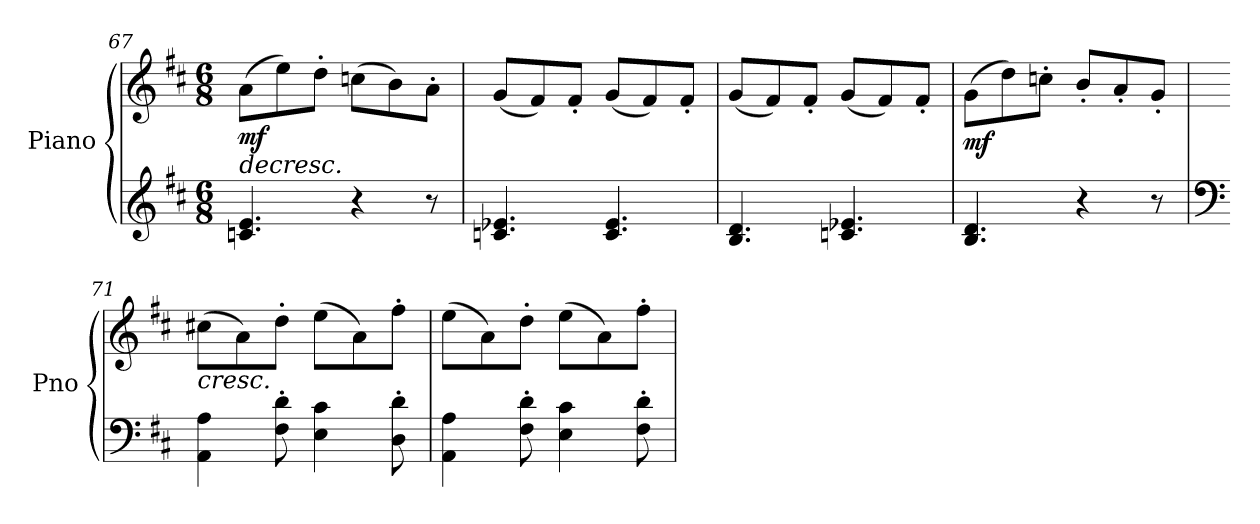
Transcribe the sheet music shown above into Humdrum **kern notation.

**kern	**kern	**dynam
*part1	*part1	*part1
*staff2	*staff1	*staff1/2
*I"Piano	*	*
*I'Pno	*	*
*clefG2	*clefG2	*
*k[f#c#]	*k[f#c#]	*
*M6/8	*M6/8	*
=67	=67	=67
!	!	!LO:HP:b
!	!	!LO:DY:n=1:b
4.cn/ 4.e/	(>8a\L	> mf
.	8ee\)	.
.	8dd'\J	.
4r	(>8ccn\L	.
.	8b\)	.
8r	8a'\J	.
=68	=68	=68
4.cn/<< 4.e-X/<<	(<8g/L	.
.	8f#/)	.
.	8f#'/J	.
4.c/ 4.e-/	(<8g/L	.
.	8f#/)	.
.	8f#'/J	.
=69	=69	=69
4.B/ 4.d/	(<8g/L	.
.	8f#/)	.
.	8f#'/J	.
4.cn/ 4.e-X/	(<8g/L	.
.	8f#/)	.
.	8f#'/J	.
=70	=70	=70
!	!	!LO:DY:b
4.B/ 4.d/	(>8g\L	mf
.	8dd\)	.
.	8ccn'\J	.
4r	8b'/L	]
.	8a'/	.
8r	8g'/J	.
!!LO:LB:g=z
=71	=71	=71
*clefF4	*	*
!	!LO:TX:b:i:t=cresc.	!
4AA\ 4A\	(>8cc#X\L	.
.	8a\)	.
8F#\<' 8d\<'	8dd'\J	.
4E\> 4c#\>	(>8ee\L	.
.	8a\)	.
8D\' 8d\'	8ff#'\J	.
=72	=72	=72
4AA\ 4A\	(>8ee\L	.
.	8a\)	.
8F#\' 8d\'	8dd'\J	.
4E\ 4c#\	(>8ee\L	.
.	8a\)	.
8F#\' 8d\'	8ff#'\J	.
=	=	=
*-	*-	*-
